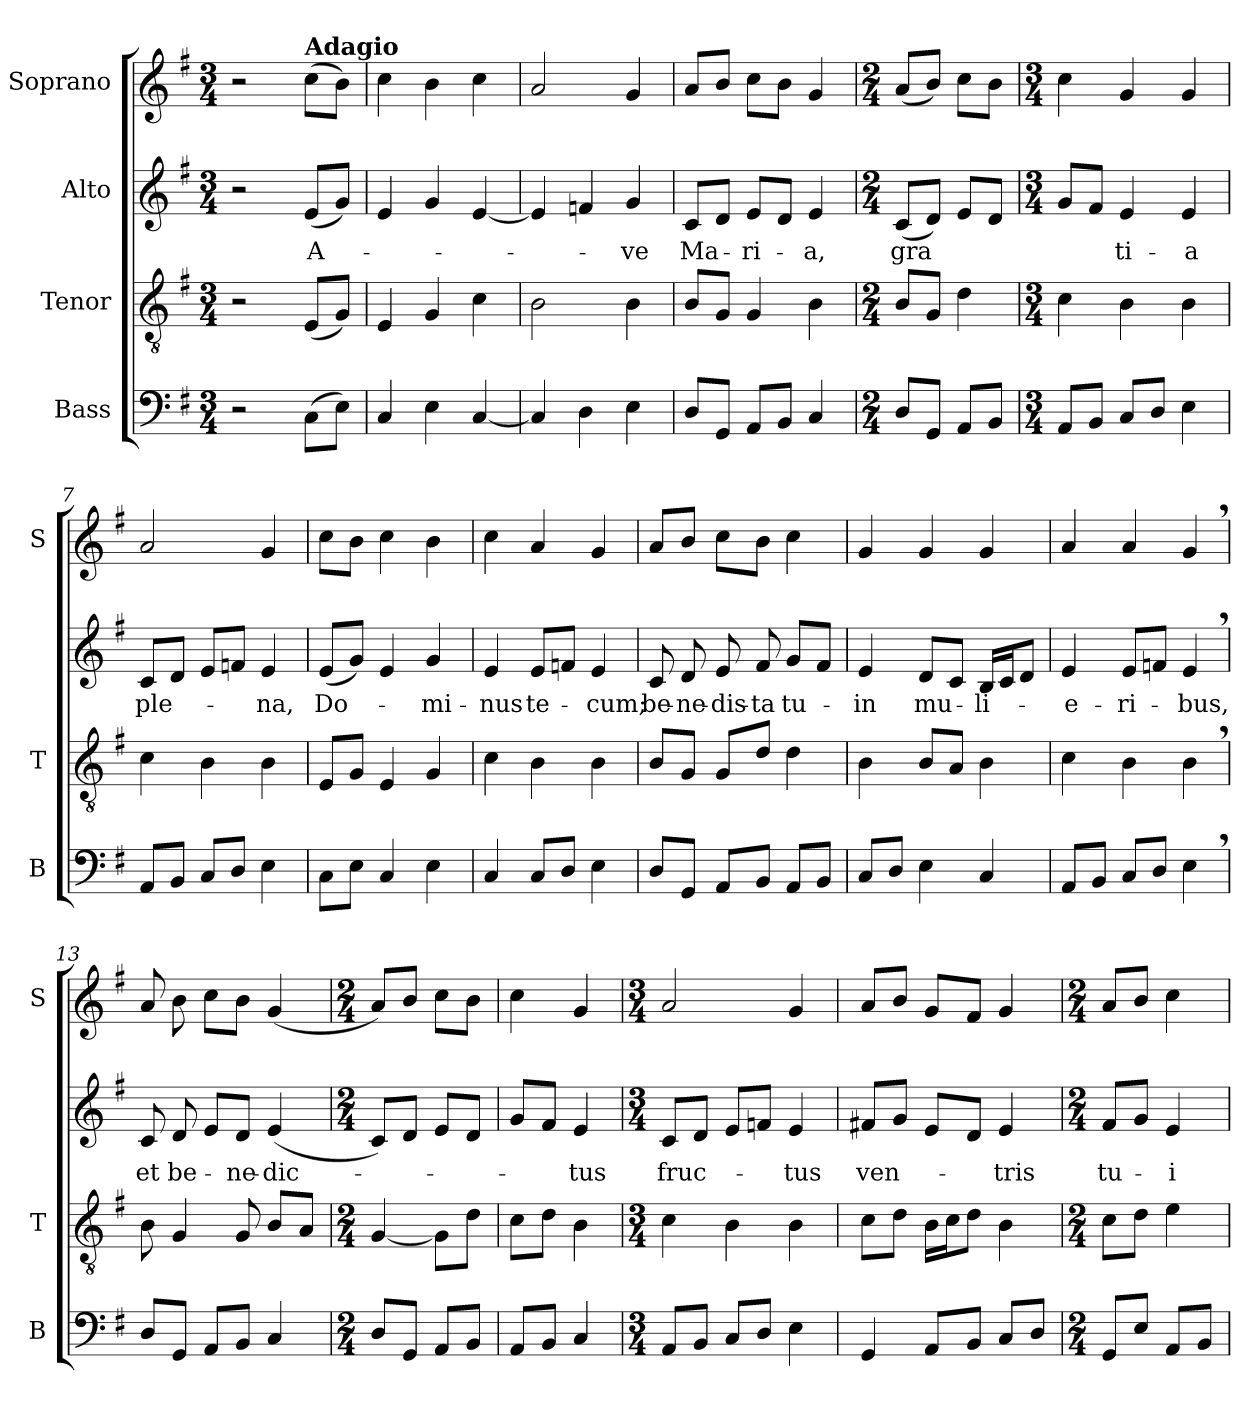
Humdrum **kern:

**kern	**kern	**kern	**text	**kern
*part4	*part3	*part2	*part2	*part1
*staff4	*staff3	*staff2	*staff2	*staff1
*I"Bass	*I"Tenor	*I"Alto	*	*I"Soprano
*I'B	*I'T	*	*	*I'S
*clefF4	*clefGv2	*clefG2	*	*clefG2
*k[f#]	*k[f#]	*k[f#]	*	*k[f#]
*M3/4	*M3/4	*M3/4	*	*M3/4
=1	=1	=1	=1	=1
2r	2r	2r	.	2r
*	*	*	*	*MM72
!	!	!	!	!LO:TX:a:B:t=Adagio
!	!	!	!LO:LY:b	!
(>8C\L	(<8E/L	(<8e/L	A-	(>8cc\L
8E\J)	8G/J)	8g/J)	.	8b\J)
=2	=2	=2	=2	=2
4C/	4E/	4e/	.	4cc\
4E\	4G/	4g/	.	4b\
[4C/	4c\	[4e/	.	4cc\
=3	=3	=3	=3	=3
4C/]	2B\	4e/]	.	2a/
4D\	.	4fn/	.	.
!	!	!	!LO:LY:b	!
4E\	4B\	4g/	-ve	4g/
=4	=4	=4	=4	=4
!	!	!	!LO:LY:b	!
8D/L	8B/L	8c/L	Ma-	8a/L
8GG/J	8G/J	8d/J	.	8b/J
!	!	!	!LO:LY:b	!
8AA/L	4G/	8e/L	-ri-	8cc\L
8BB/J	.	8d/J	.	8b\J
!	!	!	!LO:LY:b	!
4C/	4B\	4e/	-a,	4g/
=5	=5	=5	=5	=5
*M2/4	*M2/4	*M2/4	*	*M2/4
!	!	!	!LO:LY:b	!
8D/L	8B/L	(<8c/L	gra	(<8a/L
8GG/J	8G/J	8d/J)	.	8b/J)
8AA/L	4d\	8e/L	.	8cc\L
8BB/J	.	8d/J	.	8b\J
=6	=6	=6	=6	=6
*M3/4	*M3/4	*M3/4	*	*M3/4
8AA/L	4c\	8g/L	.	4cc\
8BB/J	.	8f#/J	.	.
!	!	!	!LO:LY:b	!
8C/L	4B\	4e/	ti-	4g/
8D/J	.	.	.	.
!	!	!	!LO:LY:b	!
4E\	4B\	4e/	-a	4g/
=7	=7	=7	=7	=7
!	!	!	!LO:LY:b	!
8AA/L	4c\	8c/L	ple-	2a/
8BB/J	.	8d/J	.	.
8C/L	4B\	8e/L	.	.
8D/J	.	8fn/J	.	.
!	!	!	!LO:LY:b	!
4E\	4B\	4e/	-na,	4g/
=8	=8	=8	=8	=8
!	!	!	!LO:LY:b	!
8C\L	8E/L	(<8e/L	Do-	8cc\L
8E\J	8G/J	8g/J)	.	8b\J
4C/	4E/	4e/	.	4cc\
!	!	!	!LO:LY:b	!
4E\	4G/	4g/	-mi-	4b\
=9	=9	=9	=9	=9
!	!	!	!LO:LY:b	!
4C/	4c\	4e/	-nus	4cc\
!	!	!	!LO:LY:b	!
8C/L	4B\	8e/L	te-	4a/
8D/J	.	8fn/J	.	.
!	!	!	!LO:LY:b	!
4E\	4B\	4e/	-cum;	4g/
!!LO:LB:g=z
=10	=10	=10	=10	=10
!	!	!	!LO:LY:b	!
8D/L	8B/L	8c/	be-	8a/L
!	!	!	!LO:LY:b	!
8GG/J	8G/J	8d/	-ne-	8b/J
!	!	!	!LO:LY:b	!
8AA/L	8G/L	8e/	-dis-	8cc\L
!	!	!	!LO:LY:b	!
8BB/J	8d/J	8f#/	-ta	8b\J
!	!	!	!LO:LY:b	!
8AA/L	4d\	8g/L	tu-	4cc\
8BB/J	.	8f#/J	.	.
=11	=11	=11	=11	=11
!	!	!	!LO:LY:b	!
8C/L	4B\	4e/	in	4g/
8D/J	.	.	.	.
!	!	!	!LO:LY:b	!
4E\	8B/L	8d/L	mu-	4g/
.	8A/J	8c/J	.	.
!	!	!	!LO:LY:b	!
4C/	4B\	16B/LL	-li-	4g/
.	.	16c/J	.	.
.	.	8d/J	.	.
=12	=12	=12	=12	=12
!	!	!	!LO:LY:b	!
8AA/L	4c\	4e/	-e-	4a/
8BB/J	.	.	.	.
!	!	!	!LO:LY:b	!
8C/L	4B\	8e/L	-ri-	4a/
8D/J	.	8fn/J	.	.
!	!	!	!LO:LY:b	!
4E,\	4B,\	4e,/	-bus,	4g,/
=13	=13	=13	=13	=13
!	!	!	!LO:LY:b	!
8D/L	8B\	8c/	et	8a/
!	!	!	!LO:LY:b	!
8GG/J	4G/	8d/	be-	8b\
8AA/L	.	8e/L	.	8cc\L
!	!	!	!LO:LY:b	!
8BB/J	8G/	8d/J	-ne-	8b\J
!	!	!	!LO:LY:b	!
4C/	8B/L	(<4e/	-dic-	(<4g/
.	8A/J	.	.	.
=14	=14	=14	=14	=14
*M2/4	*M2/4	*M2/4	*	*M2/4
8D/L	[4G/	8c/L)	.	8a/L)
8GG/J	.	8d/J	.	8b/J
8AA/L	8G\L]	8e/L	.	8cc\L
8BB/J	8d\J	8d/J	.	8b\J
=15	=15	=15	=15	=15
8AA/L	8c\L	8g/L	.	4cc\
8BB/J	8d\J	8f#/J	.	.
!	!	!	!LO:LY:b	!
4C/	4B\	4e/	-tus	4g/
=16	=16	=16	=16	=16
*M3/4	*M3/4	*M3/4	*	*M3/4
!	!	!	!LO:LY:b	!
8AA/L	4c\	8c/L	fruc-	2a/
8BB/J	.	8d/J	.	.
8C/L	4B\	8e/L	.	.
8D/J	.	8fn/J	.	.
!	!	!	!LO:LY:b	!
4E\	4B\	4e/	-tus	4g/
!!LO:LB:g=z
=17	=17	=17	=17	=17
!	!	!	!LO:LY:b	!
4GG/	8c\L	8f#X/L	ven-	8a/L
.	8d\J	8g/J	.	8b/J
8AA/L	16B\LL	8e/L	.	8g/L
.	16c\J	.	.	.
8BB/J	8d\J	8d/J	.	8f#/J
!	!	!	!LO:LY:b	!
8C/L	4B\	4e/	-tris	4g/
8D/J	.	.	.	.
=18	=18	=18	=18	=18
*M2/4	*M2/4	*M2/4	*	*M2/4
!	!	!	!LO:LY:b	!
8GG/L	8c\L	8f#/L	tu-	8a/L
8E/J	8d\J	8g/J	.	8b/J
!	!	!	!LO:LY:b	!
8AA/L	4e\	4e/	-i	4cc\
8BB/J	.	.	.	.
=	=	=	=	=
*-	*-	*-	*-	*-
